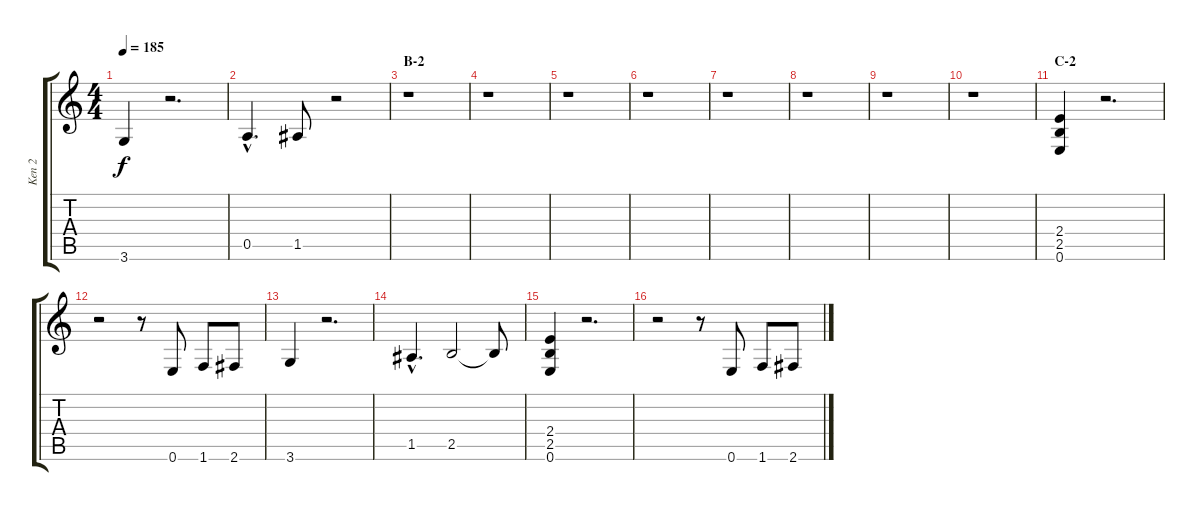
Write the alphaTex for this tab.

\track ("Ken 2" "Ken 2") {instrument distortionguitar}
\staff {score tabs}
\tuning (E4 B3 G3 D3 A2 E2) {hide}
\ts (4 4)
\tempo 185
\clef g2
\ks c
3.6.4{dy f} r.2{d} |
0.5{hac}.4{d} 1.5.8 r.2 |
\section ("" "B-2")
r.1 |
r.1 |
r.1 |
r.1 |
r.1 |
r.1 |
r.1 |
r.1 |
\section ("" "C-2")
(2.4 2.5 0.6).4 r.2{d} |
r.2 r.8 0.6.8 1.6.8 2.6.8 |
3.6.4 r.2{d} |
1.5{hac}.4{d} 2.5.2 2.5{t}.8 |
(2.4 2.5 0.6).4 r.2{d} |
r.2 r.8 0.6.8 1.6.8 2.6.8
